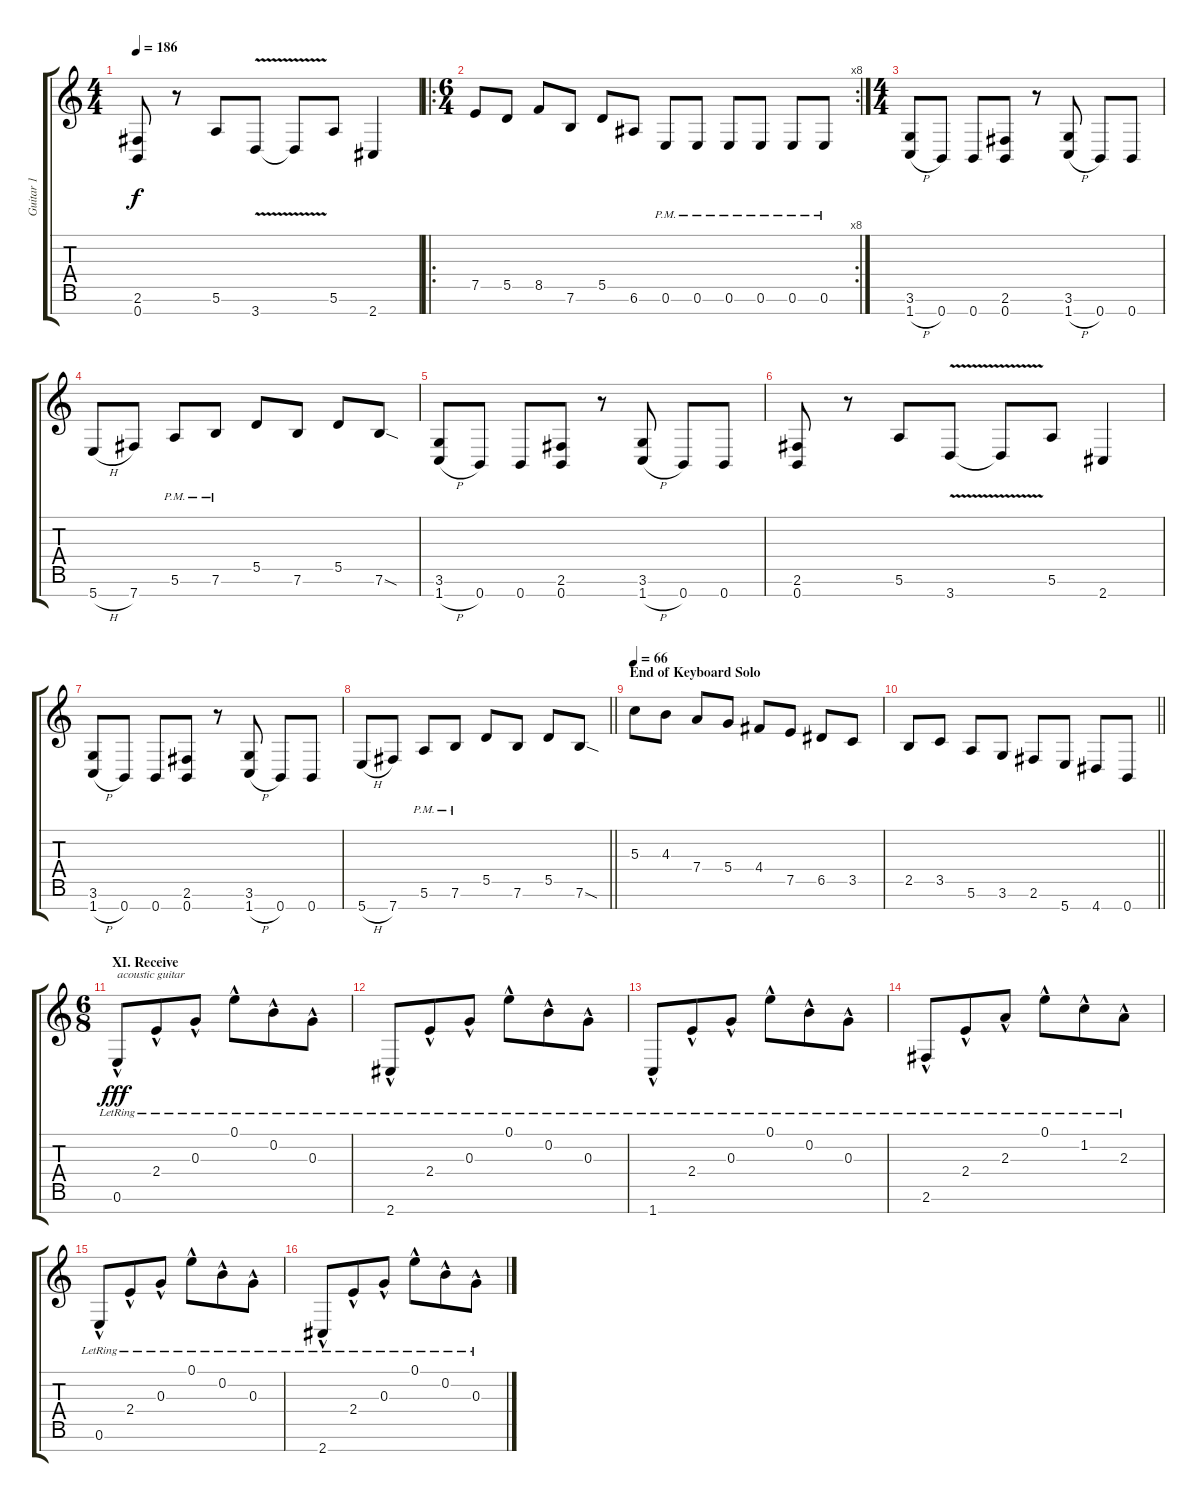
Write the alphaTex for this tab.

\track ("Guitar 1" "Guitar 1") {instrument distortionguitar}
\staff {score tabs}
\tuning (E4 B3 G3 D3 A2 E2 B1) {hide}
\ts (4 4)
\tempo 186
\clef g2
\ks c
(2.6 0.7).8{dy f} r.8 5.6.8 3.7{v}.8 3.7{t}.8 5.6.8 2.7.4 |
\ro
\rc 8
\ts (6 4)
7.5.8 5.5.8 8.5.8 7.6.8 5.5.8 6.6.8 0.6{pm}.8 0.6{pm}.8 0.6{pm}.8 0.6{pm}.8 0.6{pm}.8 0.6{pm}.8 |
\ts (4 4)
(3.6 1.7{h}).8 0.7.8 0.7.8 (2.6 0.7).8 r.8 (3.6 1.7{h}).8 0.7.8 0.7.8 |
5.7{h}.8 7.7.8 5.6{pm}.8 7.6{pm}.8 5.5.8 7.6.8 5.5.8 7.6{sod}.8 |
(3.6 1.7{h}).8 0.7.8 0.7.8 (2.6 0.7).8 r.8 (3.6 1.7{h}).8 0.7.8 0.7.8 |
(2.6 0.7).8 r.8 5.6.8 3.7{v}.8 3.7{t}.8 5.6.8 2.7.4 |
(3.6 1.7{h}).8 0.7.8 0.7.8 (2.6 0.7).8 r.8 (3.6 1.7{h}).8 0.7.8 0.7.8 |
\barLineRight lightlight
5.7{h}.8 7.7.8 5.6{pm}.8 7.6{pm}.8 5.5.8 7.6.8 5.5.8 7.6{sod}.8 |
\section ("" "End of Keyboard Solo")
\tempo 66
5.3.8 4.3.8 7.4.8 5.4.8 4.4.8 7.5.8 6.5.8 3.5.8 |
\barLineRight lightlight
2.5.8 3.5.8 5.6.8 3.6.8 2.6.8 5.7.8 4.7.8 0.7.8 |
\ts (6 8)
\section ("" "XI. Receive")
0.6{hac lr}.8{txt "acoustic guitar" dy fff volume 16 instrument acousticguitarnylon} 2.4{hac lr}.8 0.3{hac lr}.8 0.1{hac lr}.8 0.2{hac lr}.8 0.3{hac lr}.8 |
2.7{hac lr}.8 2.4{hac lr}.8 0.3{hac lr}.8 0.1{hac lr}.8 0.2{hac lr}.8 0.3{hac lr}.8 |
1.7{hac lr}.8 2.4{hac lr}.8 0.3{hac lr}.8 0.1{hac lr}.8 0.2{hac lr}.8 0.3{hac lr}.8 |
2.6{hac lr}.8 2.4{hac lr}.8 2.3{hac lr}.8 0.1{hac lr}.8 1.2{hac lr}.8 2.3{hac lr}.8 |
0.6{hac lr}.8 2.4{hac lr}.8 0.3{hac lr}.8 0.1{hac lr}.8 0.2{hac lr}.8 0.3{hac lr}.8 |
2.7{hac lr}.8 2.4{hac lr}.8 0.3{hac lr}.8 0.1{hac lr}.8 0.2{hac lr}.8 0.3{hac lr}.8
